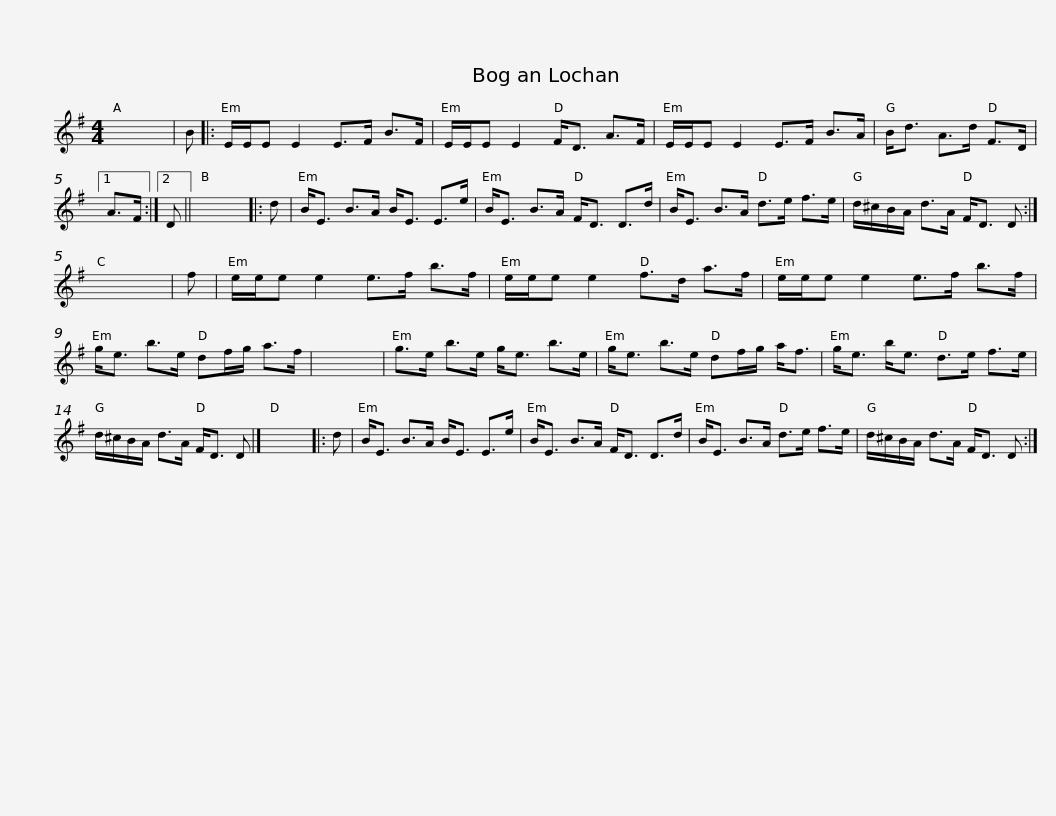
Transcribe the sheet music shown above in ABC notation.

X:1
L:1/8
M:4/4
I:linebreak $
K:Emin
V:1 treble
V:1
 x8 | B |: E/E/E E2 E>F B>F | E/E/E E2 F<D A>F | E/E/E E2 E>F B>A | %5
 B<d A>d F>D |1 A>F :|2 D ||$ x8 |: d | %10
 B<E B>A B<E E>e | B<E B>A F<D D>d | B<E B>A d>e f>e | d/^c/B/A/ d>A F<D D :|$ x8 | %15
 f | e/e/e e2 e>f b>f | e/e/e e2 f>d a>f | e/e/e e2 e>f b>f | g<e b>e df/g/ a>f | %20
 x8 |$ g>e b>e g<e b>e | g<e b>e df/g/ a<f | g<e b<e d>e f>e | d/^c/B/A/ d>A F<D D |] %25
 x8 |: d |$ B<E B>A B<E E>e | B<E B>A F<D D>d | B<E B>A d>e f>e | %30
 d/^c/B/A/ d>A F<D D :| %31
